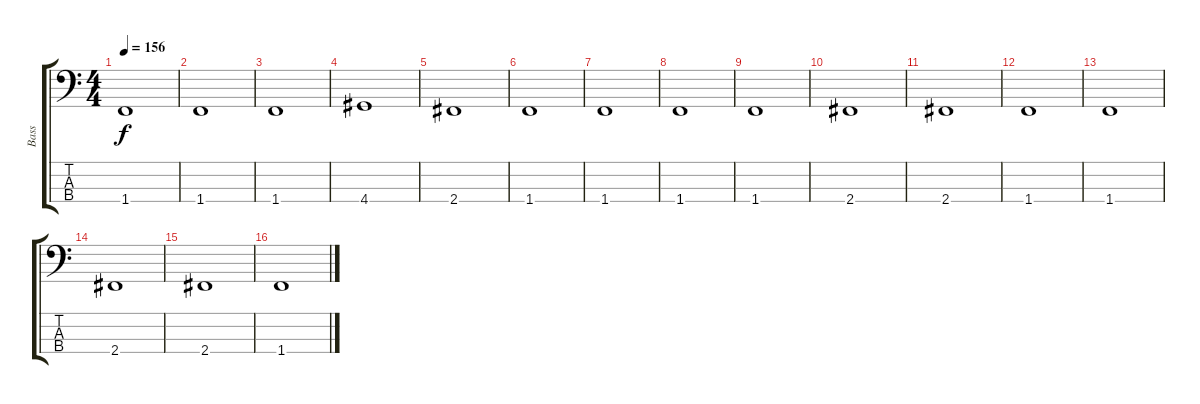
\track ("Bass" "Bass") {instrument electricbassfinger}
\staff {score tabs}
\tuning (G2 D2 A1 E1) {hide}
\ts (4 4)
\tempo 156
\clef f4
\ks c
1.4.1{dy f} |
1.4.1 |
1.4.1 |
4.4.1 |
2.4.1 |
1.4.1 |
1.4.1 |
1.4.1 |
1.4.1 |
2.4.1 |
2.4.1 |
1.4.1 |
1.4.1 |
2.4.1 |
2.4.1 |
1.4.1
